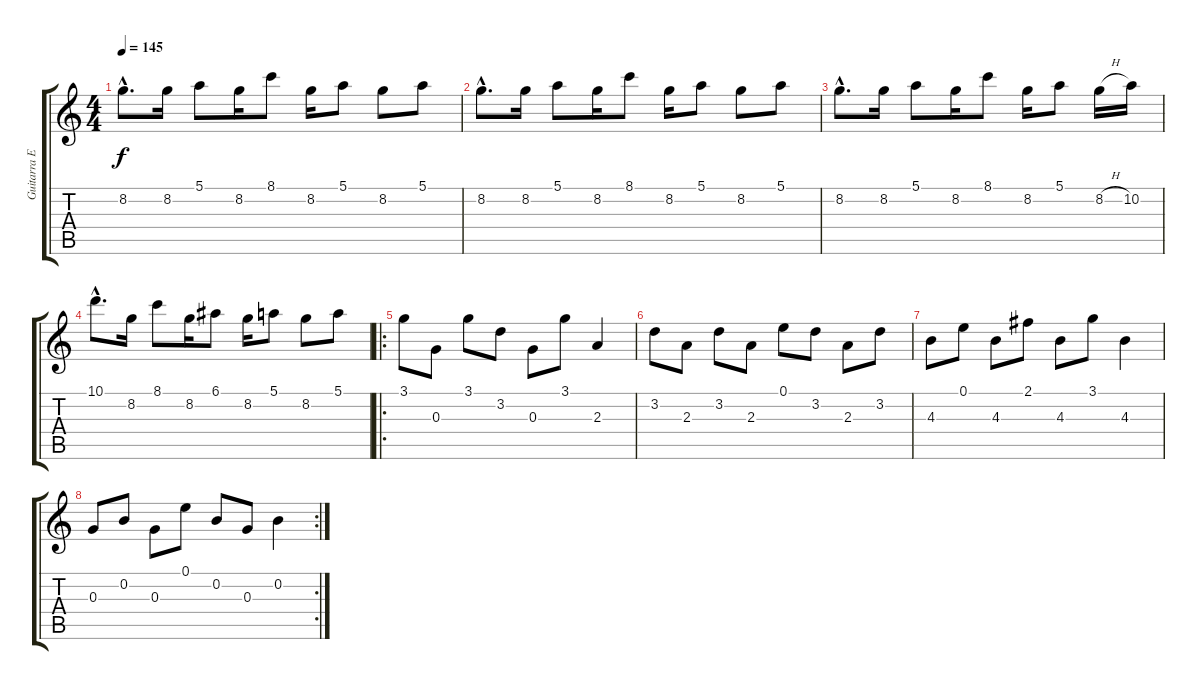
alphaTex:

\track ("Guitarra Electrica - Punteos" "Guitarra E") {instrument distortionguitar}
\staff {score tabs}
\tuning (E4 B3 G3 D3 A2 E2) {hide}
\ts (4 4)
\tempo 145
\clef g2
\ks c
8.2{hac}.8{d dy f} 8.2.16 5.1.8 8.2.16 8.1.8 8.2.16 5.1.8 8.2.8 5.1.8 |
8.2{hac}.8{d} 8.2.16 5.1.8 8.2.16 8.1.8 8.2.16 5.1.8 8.2.8 5.1.8 |
8.2{hac}.8{d} 8.2.16 5.1.8 8.2.16 8.1.8 8.2.16 5.1.8 8.2{h}.16 10.2.16 |
10.1{hac}.8{d} 8.2.16 8.1.8 8.2.16 6.1.8 8.2.16 5.1.8 8.2.8 5.1.8 |
\ro
3.1.8 0.3.8 3.1.8 3.2.8 0.3.8 3.1.8 2.3.4 |
3.2.8 2.3.8 3.2.8 2.3.8 0.1.8 3.2.8 2.3.8 3.2.8 |
4.3.8 0.1.8 4.3.8 2.1.8 4.3.8 3.1.8 4.3.4 |
\rc 2
0.3.8 0.2.8 0.3.8 0.1.8 0.2.8 0.3.8 0.2.4
